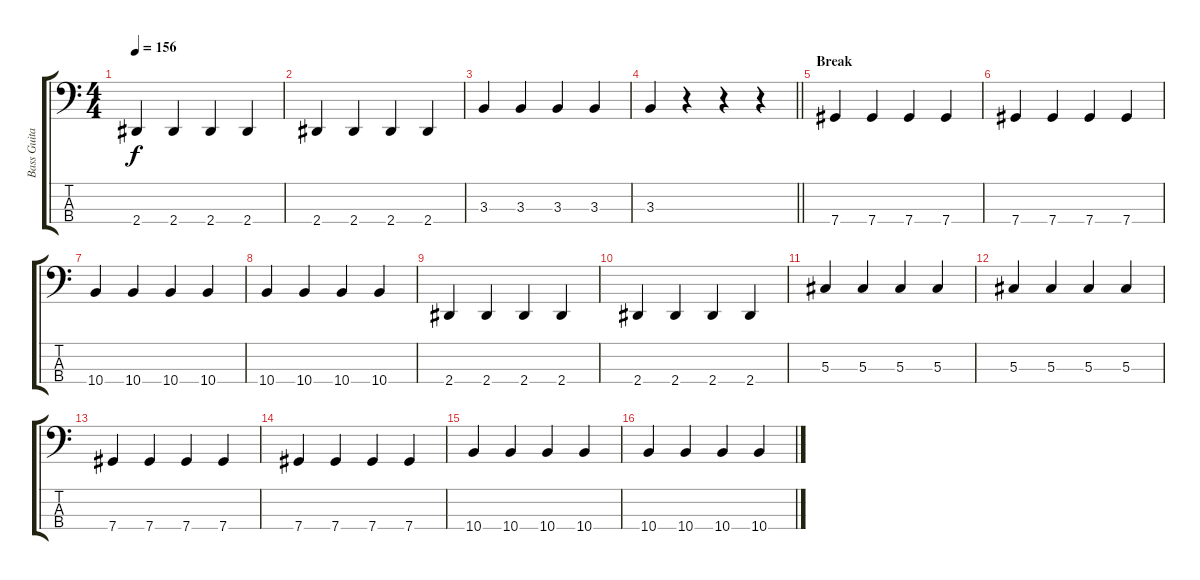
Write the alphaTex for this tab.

\track ("Bass Guitar" "Bass Guita") {instrument electricbassfinger}
\staff {score tabs}
\tuning (Gb2 Db2 Ab1 Db1) {hide}
\ts (4 4)
\tempo 156
\clef f4
\ks c
2.4.4{dy f} 2.4.4 2.4.4 2.4.4 |
2.4.4 2.4.4 2.4.4 2.4.4 |
3.3.4 3.3.4 3.3.4 3.3.4 |
\barLineRight lightlight
3.3.4 r.4 r.4 r.4 |
\section ("" "Break")
7.4.4 7.4.4 7.4.4 7.4.4 |
7.4.4 7.4.4 7.4.4 7.4.4 |
10.4.4 10.4.4 10.4.4 10.4.4 |
10.4.4 10.4.4 10.4.4 10.4.4 |
2.4.4 2.4.4 2.4.4 2.4.4 |
2.4.4 2.4.4 2.4.4 2.4.4 |
5.3.4 5.3.4 5.3.4 5.3.4 |
5.3.4 5.3.4 5.3.4 5.3.4 |
7.4.4 7.4.4 7.4.4 7.4.4 |
7.4.4 7.4.4 7.4.4 7.4.4 |
10.4.4 10.4.4 10.4.4 10.4.4 |
10.4.4 10.4.4 10.4.4 10.4.4
